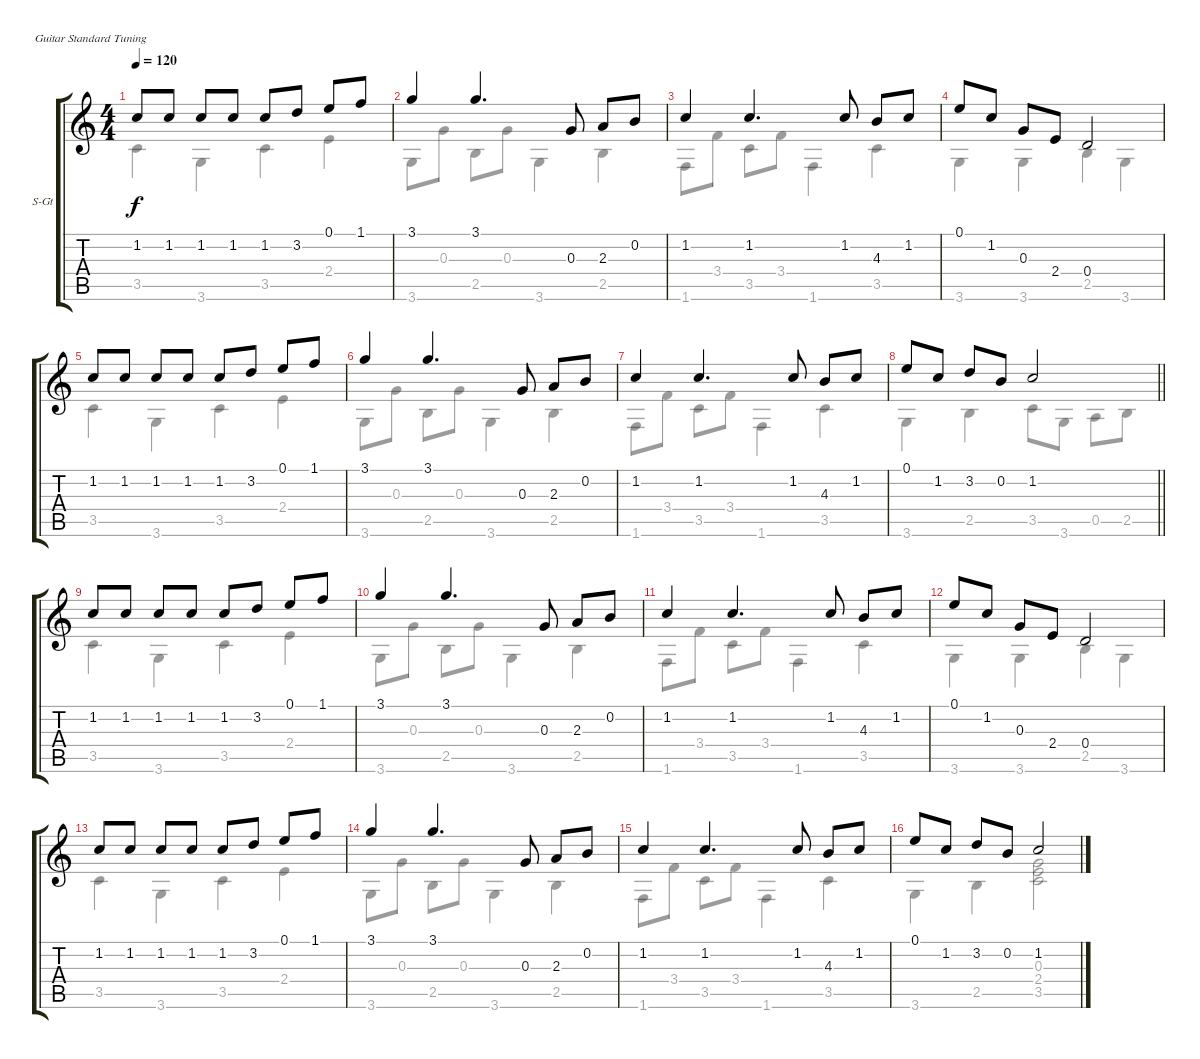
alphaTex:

\defaultSystemsLayout 4
\bracketExtendMode groupsimilarinstruments
\firstSystemTrackNameOrientation horizontal
\otherSystemsTrackNameOrientation horizontal
\track ("Steel Guitar" "S-Gt") {instrument acousticguitarsteel}
\staff {score tabs}
\tuning (E4 B3 G3 D3 A2 E2)
\voice
\ts (4 4)
\tempo 120
\clef g2
\scale
0.547967
\ks c
1.2.8{dy f instrument acousticguitarsteel} 1.2.8 1.2.8 1.2.8 1.2.8 3.2.8 0.1.8 1.1.8 |
\scale
0.452029 3.1.4 3.1.4{d} 0.3.8 2.3.8 0.2.8 |
\scale
0.509415 1.2.4 1.2.4{d} 1.2.8 4.3.8 1.2.8 |
\scale
0.490565 0.1.8 1.2.8 0.3.8 2.4.8 0.4.2 |
1.2.8 1.2.8 1.2.8 1.2.8 1.2.8 3.2.8 0.1.8 1.1.8 |
3.1.4 3.1.4{d} 0.3.8 2.3.8 0.2.8 |
1.2.4 1.2.4{d} 1.2.8 4.3.8 1.2.8 |
\barLineRight lightlight
0.1.8 1.2.8 3.2.8 0.2.8 1.2.2 |
1.2.8 1.2.8 1.2.8 1.2.8 1.2.8 3.2.8 0.1.8 1.1.8 |
3.1.4 3.1.4{d} 0.3.8 2.3.8 0.2.8 |
1.2.4 1.2.4{d} 1.2.8 4.3.8 1.2.8 |
0.1.8 1.2.8 0.3.8 2.4.8 0.4.2 |
1.2.8 1.2.8 1.2.8 1.2.8 1.2.8 3.2.8 0.1.8 1.1.8 |
3.1.4 3.1.4{d} 0.3.8 2.3.8 0.2.8 |
1.2.4 1.2.4{d} 1.2.8 4.3.8 1.2.8 |
0.1.8 1.2.8 3.2.8 0.2.8 1.2.2
\voice
\clef g2
\ottava regular
\simile none
\scale
0.547967
\ks c
3.5.4{dy f} 3.6.4 3.5.4 2.4.4 |
\scale
0.452029 3.6.8 0.3.8 2.5.8 0.3.8 3.6.4 2.5.4 |
\scale
0.509415 1.6.8 3.4.8 3.5.8 3.4.8 1.6.4 3.5.4 |
\scale
0.490565 3.6.4 3.6.4 2.5.4 3.6.4 |
3.5.4 3.6.4 3.5.4 2.4.4 |
3.6.8 0.3.8 2.5.8 0.3.8 3.6.4 2.5.4 |
1.6.8 3.4.8 3.5.8 3.4.8 1.6.4 3.5.4 |
\barLineRight lightlight
3.6.4 2.5.4 3.5.8 3.6.8 0.5.8 2.5.8 |
3.5.4 3.6.4 3.5.4 2.4.4 |
3.6.8 0.3.8 2.5.8 0.3.8 3.6.4 2.5.4 |
1.6.8 3.4.8 3.5.8 3.4.8 1.6.4 3.5.4 |
3.6.4 3.6.4 2.5.4 3.6.4 |
3.5.4 3.6.4 3.5.4 2.4.4 |
3.6.8 0.3.8 2.5.8 0.3.8 3.6.4 2.5.4 |
1.6.8 3.4.8 3.5.8 3.4.8 1.6.4 3.5.4 |
3.6.4 2.5.4 (3.5 2.4 0.3).2
